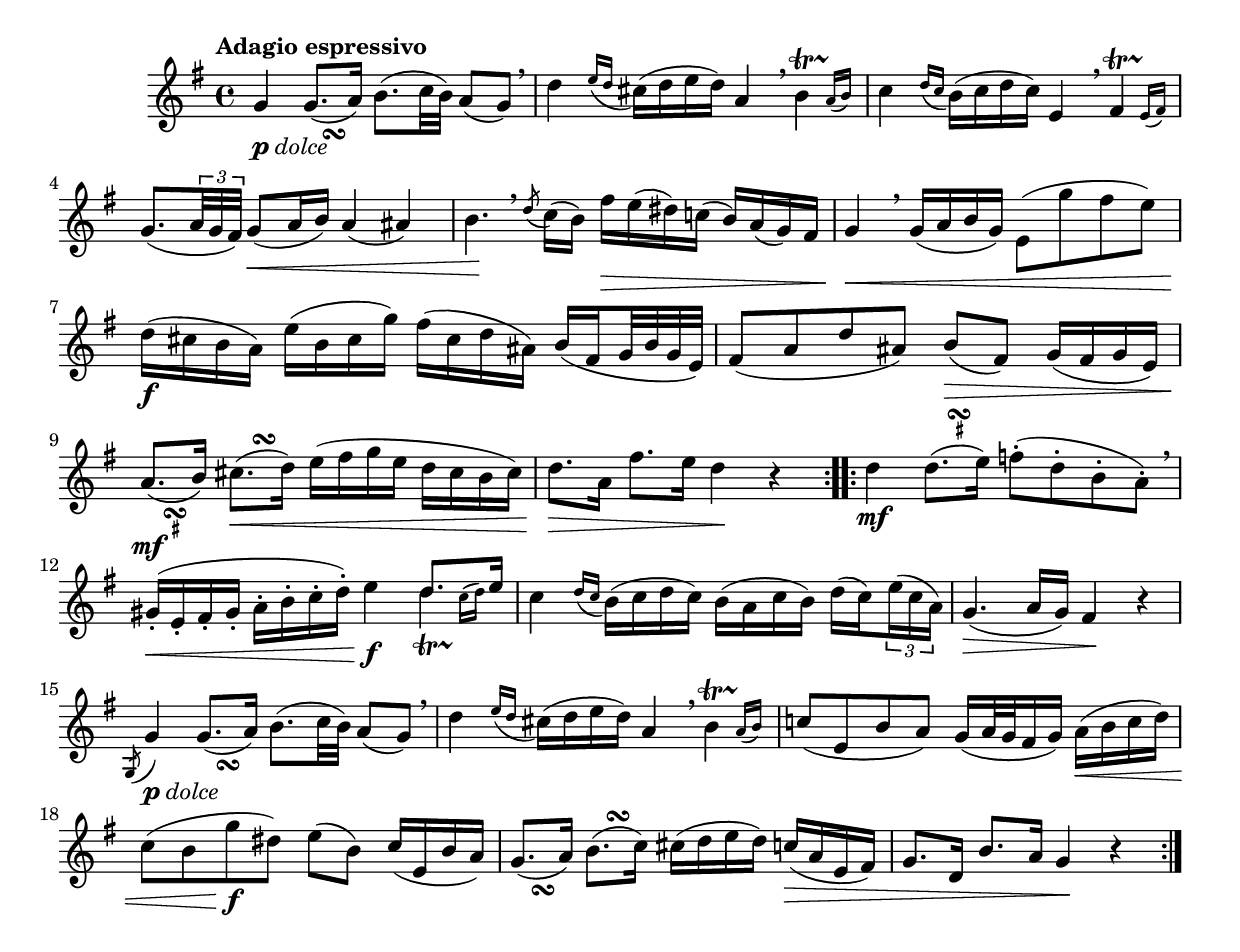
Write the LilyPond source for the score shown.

\version "2.22.0"

\version "2.22.0"

#(define subdivide-beams (define-music-function (baseMoment beatStructure music) (rational? list? ly:music?)
#{
  \set subdivideBeams = ##t
  \set baseMoment = #(ly:make-moment baseMoment)
  \set beatStructure = #beatStructure
  #music
  \unset beatStructure
  \unset baseMoment
  \unset subdivideBeams
#}))

\include "../turn-markup.ily"
\include "settings.ily"

\relative {
  \language "english"

  \transposition f

  \tempo "Adagio espressivo"

  \key g \major
  \time 4/4

  \repeat volta 2 {
    g'4 \tweak X-offset #(if preserve-line-breaks? 0 -1.5) #(make-dynamic-script (markup #:dynamic "p" #:normal-text (#:italic "dolce")))
    <<
      { g8.( a16) }
      {
        s8
        % This must be less than the priority of DynamicLineSpanner objects:
        % https://lilypond.org/doc/Documentation/learning/outside_002dstaff-objects#the-outside_002dstaff_002dpriority-property
        \once \override Staff.TextScript.outside-staff-priority = #240
        s_\turn-markup
      }
    >>
    b8.( c32 b) a8( g) \breathe |

    d'4 \appoggiatura { e16 d } c-sharp16( d e d) a4 \breathe \afterGrace { \once \stemDown b4\startTrillSpan } { a16\stopTrillSpan( b) } |
    c4 \appoggiatura { d16 c } b16( c d c) e,4 \breathe \afterGrace f-sharp4\startTrillSpan { e16\stopTrillSpan( f-sharp) } |
    g8.( \tuplet 3/2 { a32 g f-sharp) } g8( \tweak after-line-breaking ##t \tweak to-barline ##f \< a16 b) a4( a-sharp) |
    b4. \! \breathe \acciaccatura d8 c16( b) f-sharp' \> e( d-sharp) c-natural!( b) a( g) f-sharp |
    g4 \< \breathe g16( a b g) e8( g' f-sharp e) |
    d16( \f c-sharp b a) e'( b c-sharp g') f-sharp( c-sharp d a-sharp) \subdivide-beams #1/8 2,2,2,2 { b( f-sharp g32 b g e) } |
    f-sharp8( a d a-sharp) b( \> f-sharp) g16( f-sharp g e) |

    <<
      { a8.( \mf b16) c-sharp8.( \< d16) }
      {
        s8 \once \override Staff.TextScript.outside-staff-priority = #240
        s_#(turn-with-accidentals (markup #:null) (markup #:sharp))
        s s^\turn-markup
      }
    >>
    e16( f-sharp g e d c-sharp b c-sharp) |

    d8. \> a16 f-sharp'8. e16 d4 \! r |
  }

  \repeat volta 2 {
    d4 \mf
    <<
     { d8.( e16) }
     { s8 s^#(turn-with-accidentals (markup #:null) (markup #:sharp)) }
    >>
    f8-.( d-. b-. a-.) \breathe |

    g-sharp16-.( \< e-. f-sharp-. g-sharp-. a-. b-. c-. d-.) e4 \f
    <<
      {
        \voiceOne
        \mergeDifferentlyDottedOn
        d8. e16
      }
      \new Voice {
        \voiceTwo
        \slurUp
        \afterGrace d4\startTrillSpan { c16\stopTrillSpan( d) }
      }
    >> \oneVoice |

    c4 \appoggiatura { d16 c } b16( c d c) b( a c b)
    \subdivide-beams #1/8 2,2,2,2 { d( c) \tuplet 3/2 { e16( c a) } } |
    g4.( \> a16 g) f-sharp4 \! r |

    \acciaccatura g,8 g'4_\markup { \dynamic "p" \italic "dolce" }
    <<
      { g8.( a16) }
      { s8 s_\turn-markup }
    >>
    b8.( c32 b) a8( g) \breathe |

    d'4 \appoggiatura { e16 d } c-sharp16( d e d) a4 \breathe \afterGrace b4\startTrillSpan { a16\stopTrillSpan( b) } |
    c-natural!8( e, b' a) g16( a32 g f-sharp16 g) a( \< b c d) |
    c8( b g' \f d-sharp) e( b) c16( e, b' a) |

    <<
      { g8.( a16) b8.( c16) }
      { s8 s_\turn-markup s s^\turn-markup }
    >>
    c-sharp16( d e d) c( \> a e f-sharp) |

    g8. d16 b'8. a16 g4 \! r |
  }
}
